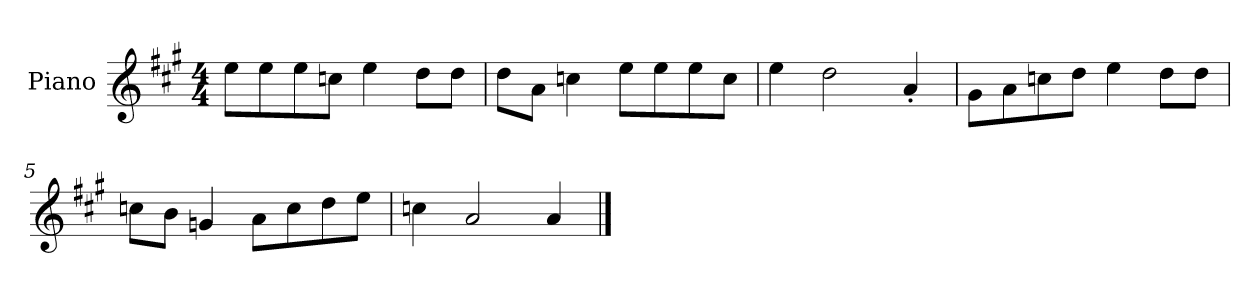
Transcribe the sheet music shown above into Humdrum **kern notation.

**kern
*part1
*staff1
*I"Piano
*I'P-no
*clefG2
*k[f#c#g#]
*M4/4
*MM90
=1
8ee\L
8ee\
8ee\
8ccn\J
4ee\
8dd\L
8dd\J
=2
8dd\L
8a\J
4ccn\
8ee\L
8ee\
8ee\
8cc\J
=3
4ee\
2dd\
4a'/
=4
8g#\L
8a\
8ccn\
8dd\J
4ee\
8dd\L
8dd\J
=5
8ccn\L
8b\J
4gn/
8a\L
8cc\
8dd\
8ee\J
=6
4ccn\
2a/
4a/
==
*-
